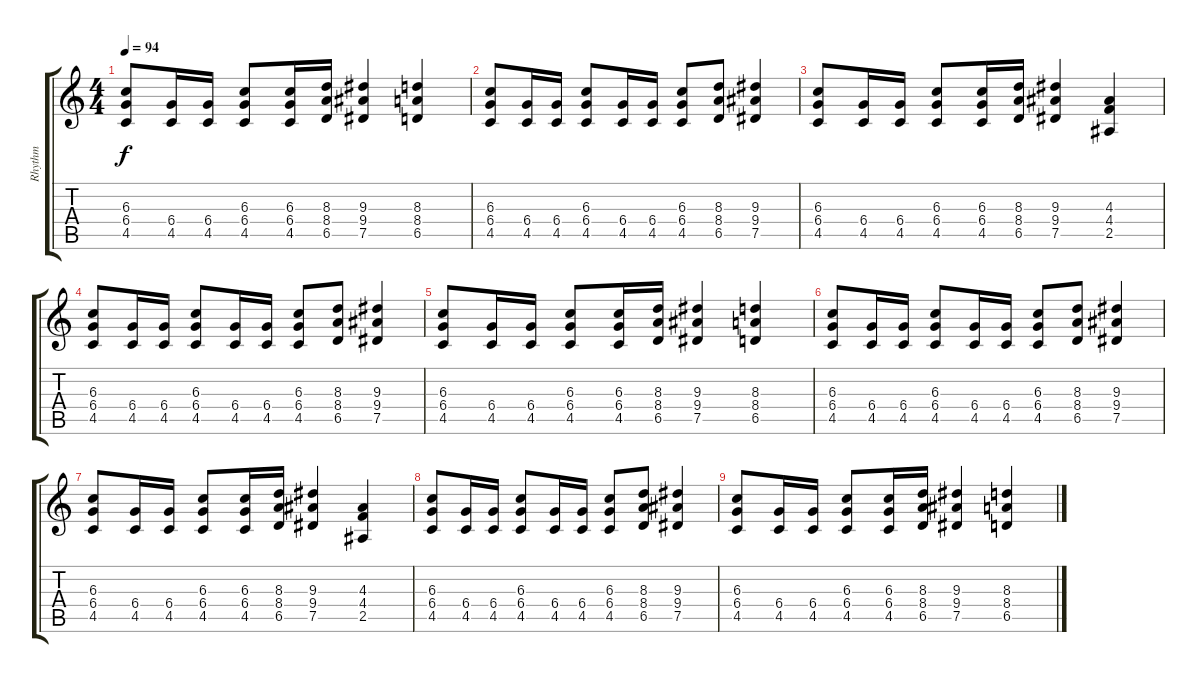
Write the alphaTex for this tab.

\track ("Rhythm" "Rhythm") {instrument overdrivenguitar}
\staff {score tabs}
\tuning (Eb4 Bb3 Gb3 Db3 Ab2 Eb2) {hide}
\ts (4 4)
\tempo 94
\clef g2
\ks c
(6.3 6.4 4.5).8{dy f} (6.4 4.5).16 (6.4 4.5).16 (6.3 6.4 4.5).8 (6.3 6.4 4.5).16 (8.3 8.4 6.5).16 (9.3 9.4 7.5).4 (8.3 8.4 6.5).4 |
(6.3 6.4 4.5).8 (6.4 4.5).16 (6.4 4.5).16 (6.3 6.4 4.5).8 (6.4 4.5).16 (6.4 4.5).16 (6.3 6.4 4.5).8 (8.3 8.4 6.5).8 (9.3 9.4 7.5).4 |
(6.3 6.4 4.5).8 (6.4 4.5).16 (6.4 4.5).16 (6.3 6.4 4.5).8 (6.3 6.4 4.5).16 (8.3 8.4 6.5).16 (9.3 9.4 7.5).4 (4.3 4.4 2.5).4 |
(6.3 6.4 4.5).8 (6.4 4.5).16 (6.4 4.5).16 (6.3 6.4 4.5).8 (6.4 4.5).16 (6.4 4.5).16 (6.3 6.4 4.5).8 (8.3 8.4 6.5).8 (9.3 9.4 7.5).4 |
(6.3 6.4 4.5).8 (6.4 4.5).16 (6.4 4.5).16 (6.3 6.4 4.5).8 (6.3 6.4 4.5).16 (8.3 8.4 6.5).16 (9.3 9.4 7.5).4 (8.3 8.4 6.5).4 |
(6.3 6.4 4.5).8{volume 0} (6.4 4.5).16 (6.4 4.5).16 (6.3 6.4 4.5).8 (6.4 4.5).16 (6.4 4.5).16 (6.3 6.4 4.5).8 (8.3 8.4 6.5).8 (9.3 9.4 7.5).4 |
(6.3 6.4 4.5).8 (6.4 4.5).16 (6.4 4.5).16 (6.3 6.4 4.5).8 (6.3 6.4 4.5).16 (8.3 8.4 6.5).16 (9.3 9.4 7.5).4 (4.3 4.4 2.5).4 |
(6.3 6.4 4.5).8 (6.4 4.5).16 (6.4 4.5).16 (6.3 6.4 4.5).8 (6.4 4.5).16 (6.4 4.5).16 (6.3 6.4 4.5).8 (8.3 8.4 6.5).8 (9.3 9.4 7.5).4 |
(6.3 6.4 4.5).8 (6.4 4.5).16 (6.4 4.5).16 (6.3 6.4 4.5).8 (6.3 6.4 4.5).16 (8.3 8.4 6.5).16 (9.3 9.4 7.5).4 (8.3 8.4 6.5).4
